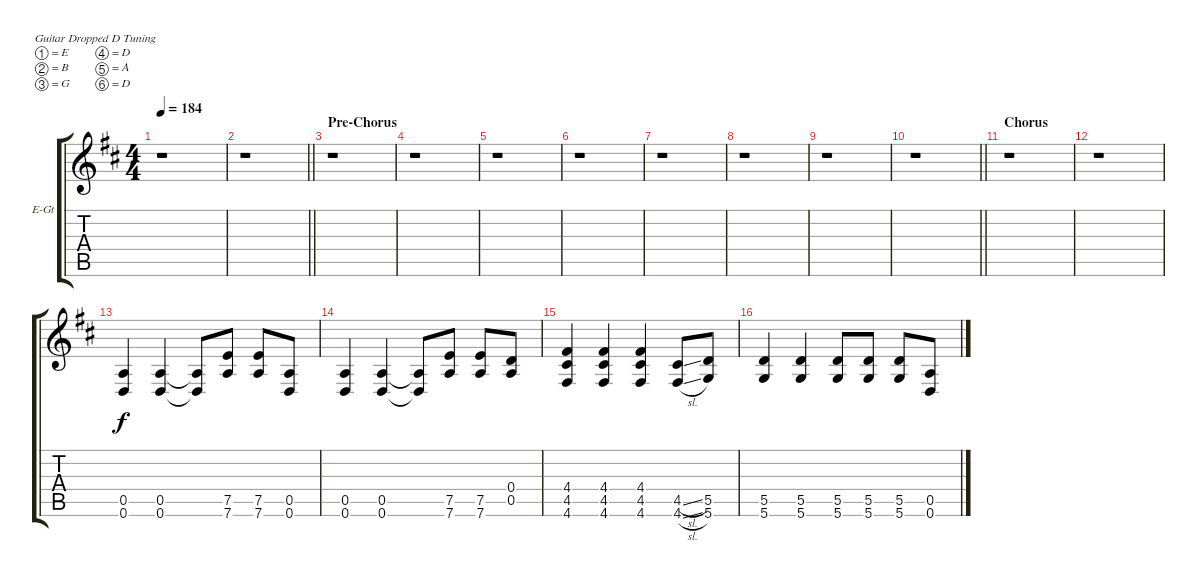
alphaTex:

\defaultSystemsLayout 4
\bracketExtendMode groupsimilarinstruments
\firstSystemTrackNameOrientation horizontal
\otherSystemsTrackNameOrientation horizontal
\track ("Guitar 6" "E-Gt") {instrument distortionguitar}
\staff {score tabs}
\tuning (E4 B3 G3 D3 A2 D2)
\ts (4 4)
\tempo 184
\clef g2
\ks d
r.1{dy f} |
\barLineRight lightlight
r.1 |
\section ("" "Pre-Chorus")
r.1 |
r.1 |
r.1 |
r.1 |
r.1 |
r.1 |
r.1 |
\barLineRight lightlight
r.1 |
\section ("" "Chorus")
r.1 |
r.1 |
(0.6 0.5).4 (0.6 0.5).4 (0.6{t} 0.5{t}).8 (7.6 7.5).8 (7.6 7.5).8 (0.5 0.6).8 |
(0.6 0.5).4 (0.6 0.5).4 (0.6{t} 0.5{t}).8 (7.6 7.5).8 (7.6 7.5).8 (0.5 0.4).8 |
(4.6 4.5 4.4).4 (4.6 4.5 4.4).4 (4.6 4.5 4.4).4 (4.5{sl} 4.6{sl}).8 (5.6 5.5).8 |
(5.6 5.5).4 (5.6 5.5).4 (5.6 5.5).8 (5.6 5.5).8 (5.6 5.5).8 (0.5 0.6).8
